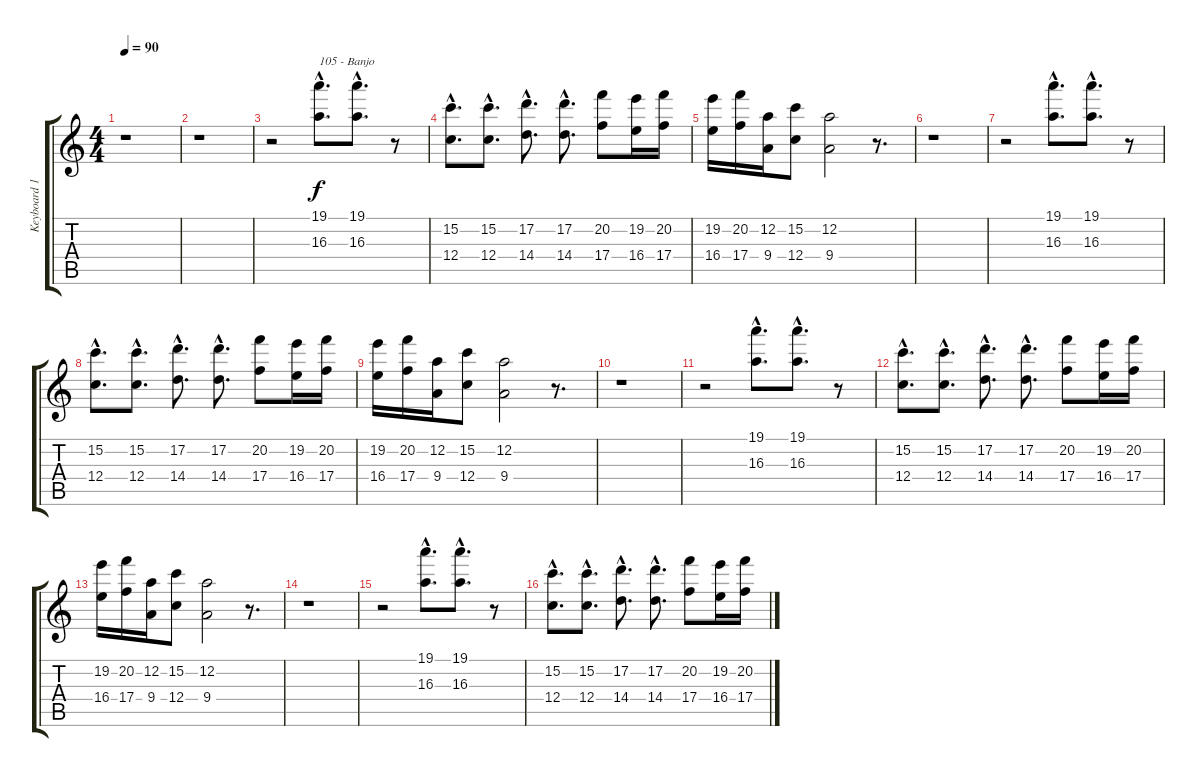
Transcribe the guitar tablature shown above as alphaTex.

\track ("Keyboard 1" "Keyboard 1") {instrument banjo}
\staff {score tabs}
\tuning (D4 A3 F3 C3 G2 D2) {hide}
\displaytranspose 12
\ts (4 4)
\tempo 90
\clef g2
\ks c
r.1{dy f instrument banjo} |
r.1 |
r.2 (19.1{hac} 16.3{hac}).8{d txt "105 - Banjo"} (19.1{hac} 16.3{hac}).8{d} r.8 |
(15.2{hac} 12.4{hac}).8{d} (15.2{hac} 12.4{hac}).8{d} (17.2{hac} 14.4{hac}).8{d} (17.2{hac} 14.4{hac}).8{d} (20.2 17.4).8 (19.2 16.4).16 (20.2 17.4).16 |
(19.2 16.4).16{volume 13} (20.2 17.4).16{volume 13} (12.2 9.4).16{volume 12} (15.2 12.4).8{volume 11} (12.2 9.4).2{volume 9} r.8{d volume 14} |
r.1 |
r.2 (19.1{hac} 16.3{hac}).8{d} (19.1{hac} 16.3{hac}).8{d} r.8 |
(15.2{hac} 12.4{hac}).8{d} (15.2{hac} 12.4{hac}).8{d} (17.2{hac} 14.4{hac}).8{d} (17.2{hac} 14.4{hac}).8{d} (20.2 17.4).8 (19.2 16.4).16 (20.2 17.4).16 |
(19.2 16.4).16{volume 13} (20.2 17.4).16{volume 13} (12.2 9.4).16{volume 12} (15.2 12.4).8{volume 11} (12.2 9.4).2{volume 9} r.8{d volume 14} |
r.1 |
r.2 (19.1{hac} 16.3{hac}).8{d} (19.1{hac} 16.3{hac}).8{d} r.8 |
(15.2{hac} 12.4{hac}).8{d} (15.2{hac} 12.4{hac}).8{d} (17.2{hac} 14.4{hac}).8{d} (17.2{hac} 14.4{hac}).8{d} (20.2 17.4).8 (19.2 16.4).16 (20.2 17.4).16 |
(19.2 16.4).16{volume 13} (20.2 17.4).16{volume 13} (12.2 9.4).16{volume 12} (15.2 12.4).8{volume 11} (12.2 9.4).2{volume 9} r.8{d volume 14} |
r.1 |
r.2 (19.1{hac} 16.3{hac}).8{d} (19.1{hac} 16.3{hac}).8{d} r.8 |
(15.2{hac} 12.4{hac}).8{d} (15.2{hac} 12.4{hac}).8{d} (17.2{hac} 14.4{hac}).8{d} (17.2{hac} 14.4{hac}).8{d} (20.2 17.4).8 (19.2 16.4).16 (20.2 17.4).16
